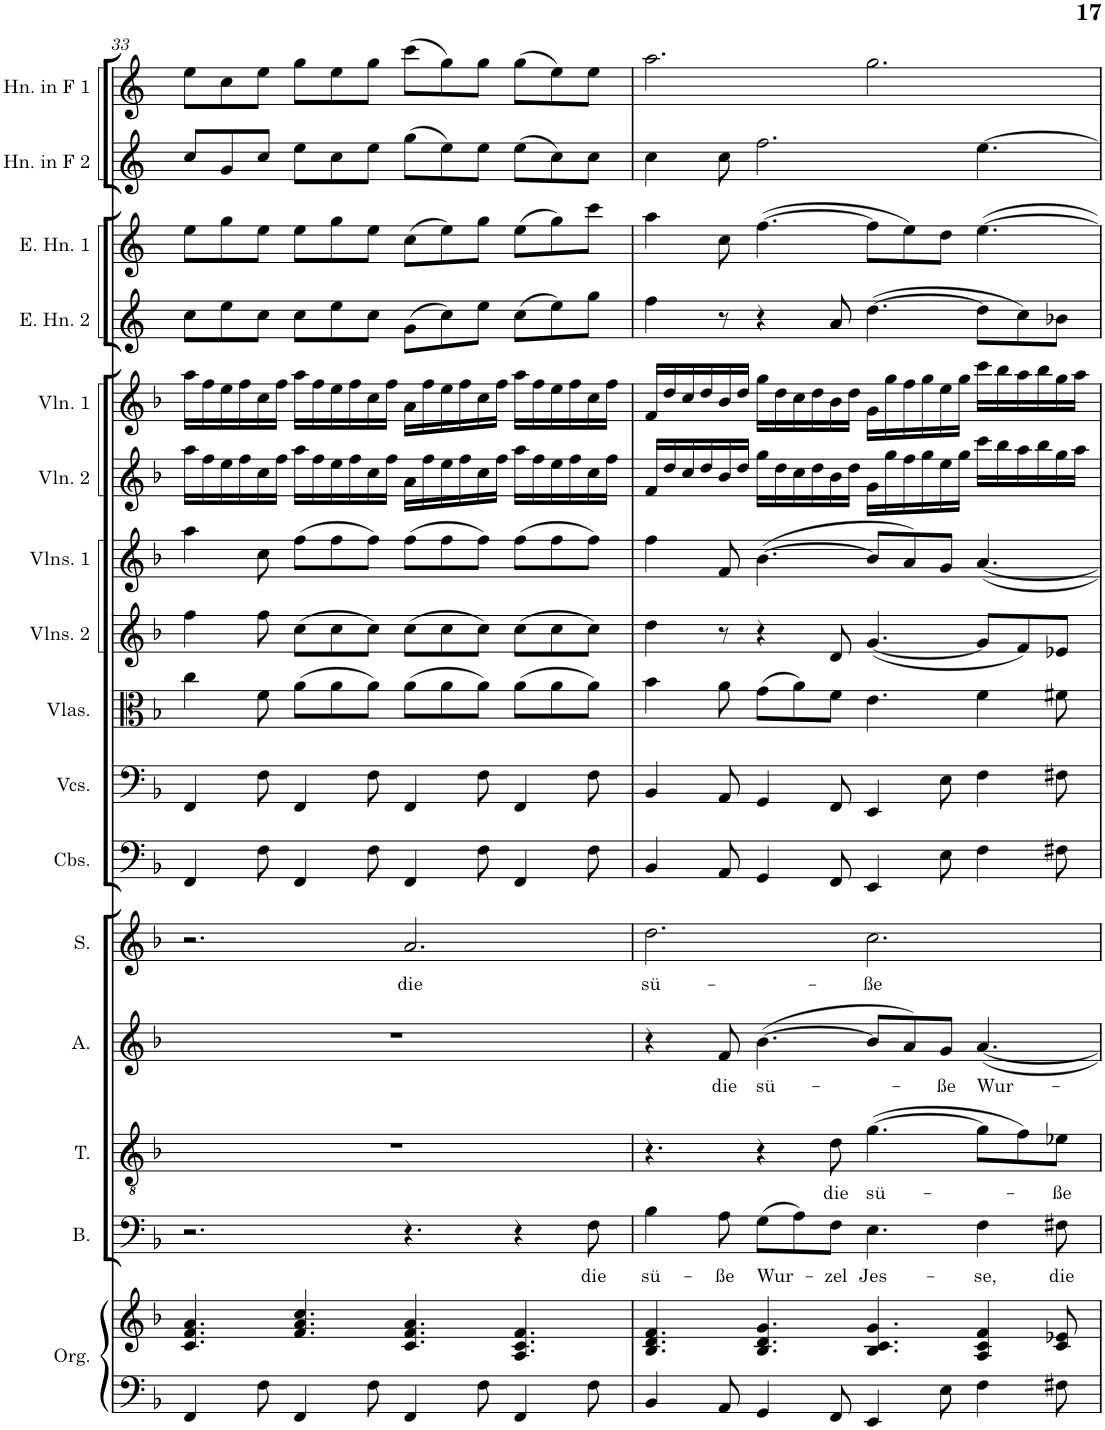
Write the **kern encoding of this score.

**kern	**kern	**kern	**text	**kern	**text	**kern	**text	**kern	**text	**kern	**kern	**kern	**kern	**kern	**kern	**kern	**kern	**kern	**kern	**kern
*part16	*part16	*part15	*part15	*part14	*part14	*part13	*part13	*part12	*part12	*part11	*part10	*part9	*part8	*part7	*part6	*part5	*part4	*part3	*part2	*part1
*staff17	*staff16	*staff15	*staff15	*staff14	*staff14	*staff13	*staff13	*staff12	*staff12	*staff11	*staff10	*staff9	*staff8	*staff7	*staff6	*staff5	*staff4	*staff3	*staff2	*staff1
*I"Organ	*	*I"Bass	*	*I"Tenor	*	*I"Alto	*	*I"Soprano	*	*I"Contrabasses	*I"Violoncellos	*I"Violas	*I"Violins 2	*I"Violins 1	*I"Solo Violin 2	*I"Solo Violin 1	*I"English Horn 2	*I"English Horn 1	*I"Horn in F 2	*I"Horn in F 1
*I'Org.	*	*I'B.	*	*I'T.	*	*I'A.	*	*I'S.	*	*I'Cbs.	*I'Vcs.	*I'Vlas.	*I'Vlns. 2	*I'Vlns. 1	*I'Vln. 2	*I'Vln. 1	*I'E. Hn. 2	*I'E. Hn. 1	*I'Hn. in F 2	*I'Hn. in F 1
!!LO:PB:g=z
*clefF4	*clefG2	*clefF4	*	*clefGv2	*	*clefG2	*	*clefG2	*	*clefF4	*clefF4	*clefC3	*clefG2	*clefG2	*clefG2	*clefG2	*clefG2	*clefG2	*clefG2	*clefG2
*	*	*	*	*	*	*	*	*	*	*Trd7c12	*	*	*	*	*	*	*Trd4c7	*Trd4c7	*Trd4c7	*Trd4c7
*k[b-]	*k[b-]	*k[b-]	*	*k[b-]	*	*k[b-]	*	*k[b-]	*	*k[b-]	*k[b-]	*k[b-]	*k[b-]	*k[b-]	*k[b-]	*k[b-]	*k[]	*k[]	*k[]	*k[]
*M12/8	*M12/8	*M12/8	*	*M12/8	*	*M12/8	*	*M12/8	*	*M12/8	*M12/8	*M12/8	*M12/8	*M12/8	*M12/8	*M12/8	*M12/8	*M12/8	*M12/8	*M12/8
=33	=33	=33	=33	=33	=33	=33	=33	=33	=33	=33	=33	=33	=33	=33	=33	=33	=33	=33	=33	=33
4FF/	4.c/ 4.f/ 4.a/	2.r	.	1.r	.	1.r	.	2.r	.	4FF/	4FF/	4cc\	4ff\	4aa\	16aa\LL	16aa\LL	8cc\L	8ee\L	8cc/L	8ee\L
.	.	.	.	.	.	.	.	.	.	.	.	.	.	.	16ff\	16ff\	.	.	.	.
.	.	.	.	.	.	.	.	.	.	.	.	.	.	.	16ee\	16ee\	8ee\	8gg\	8g/	8cc\
.	.	.	.	.	.	.	.	.	.	.	.	.	.	.	16ff\	16ff\	.	.	.	.
8F\	.	.	.	.	.	.	.	.	.	8F\	8F\	8f\	8ff\	8cc\	16cc\	16cc\	8cc\J	8ee\J	8cc/J	8ee\J
.	.	.	.	.	.	.	.	.	.	.	.	.	.	.	16ff\JJ	16ff\JJ	.	.	.	.
4FF/	4.f/ 4.a/ 4.cc/	.	.	.	.	.	.	.	.	4FF/	4FF/	(8a\L	(8cc\L	(8ff\L	16aa\LL	16aa\LL	8cc\L	8ee\L	8ee\L	8gg\L
.	.	.	.	.	.	.	.	.	.	.	.	.	.	.	16ff\	16ff\	.	.	.	.
.	.	.	.	.	.	.	.	.	.	.	.	8a\	8cc\	8ff\	16ee\	16ee\	8ee\	8gg\	8cc\	8ee\
.	.	.	.	.	.	.	.	.	.	.	.	.	.	.	16ff\	16ff\	.	.	.	.
8F\	.	.	.	.	.	.	.	.	.	8F\	8F\	8a\J)	8cc\J)	8ff\J)	16cc\	16cc\	8cc\J	8ee\J	8ee\J	8gg\J
.	.	.	.	.	.	.	.	.	.	.	.	.	.	.	16ff\JJ	16ff\JJ	.	.	.	.
!	!	!	!	!	!	!	!	!	!LO:LY:b	!	!	!	!	!	!	!	!	!	!	!
4FF/	4.c/ 4.f/ 4.a/	4.r	.	.	.	.	.	2.a/	die	4FF/	4FF/	(8a\L	(8cc\L	(8ff\L	16a\LL	16a\LL	(8g\L	(8cc\L	(8gg\L	(8ccc\L
.	.	.	.	.	.	.	.	.	.	.	.	.	.	.	16ff\	16ff\	.	.	.	.
.	.	.	.	.	.	.	.	.	.	.	.	8a\	8cc\	8ff\	16ee\	16ee\	8cc\)	8ee\)	8ee\)	8gg\)
.	.	.	.	.	.	.	.	.	.	.	.	.	.	.	16ff\	16ff\	.	.	.	.
8F\	.	.	.	.	.	.	.	.	.	8F\	8F\	8a\J)	8cc\J)	8ff\J)	16cc\	16cc\	8ee\J	8gg\J	8ee\J	8gg\J
.	.	.	.	.	.	.	.	.	.	.	.	.	.	.	16ff\JJ	16ff\JJ	.	.	.	.
4FF/	4.A/ 4.c/ 4.f/	4r	.	.	.	.	.	.	.	4FF/	4FF/	(8a\L	(8cc\L	(8ff\L	16aa\LL	16aa\LL	(8cc\L	(8ee\L	(8ee\L	(8gg\L
.	.	.	.	.	.	.	.	.	.	.	.	.	.	.	16ff\	16ff\	.	.	.	.
.	.	.	.	.	.	.	.	.	.	.	.	8a\	8cc\	8ff\	16ee\	16ee\	8ee\)	8gg\)	8cc\)	8ee\)
.	.	.	.	.	.	.	.	.	.	.	.	.	.	.	16ff\	16ff\	.	.	.	.
!	!	!	!LO:LY:b	!	!	!	!	!	!	!	!	!	!	!	!	!	!	!	!	!
8F\	.	8F\	die	.	.	.	.	.	.	8F\	8F\	8a\J)	8cc\J)	8ff\J)	16cc\	16cc\	8gg\J	8ccc\J	8cc\J	8ee\J
.	.	.	.	.	.	.	.	.	.	.	.	.	.	.	16ff\JJ	16ff\JJ	.	.	.	.
=34	=34	=34	=34	=34	=34	=34	=34	=34	=34	=34	=34	=34	=34	=34	=34	=34	=34	=34	=34	=34
!	!	!	!LO:LY:b	!	!	!	!	!	!LO:LY:b	!	!	!	!	!	!	!	!	!	!	!
4BB-/	4.B-/ 4.d/ 4.f/	4B-\	sü-	4.r	.	4r	.	2.dd\	sü-	4BB-/	4BB-/	4b-\	4dd\	4ff\	16f/LL	16f/LL	4ff\	4aa\	4cc\	2.aa\
.	.	.	.	.	.	.	.	.	.	.	.	.	.	.	16dd/	16dd/	.	.	.	.
.	.	.	.	.	.	.	.	.	.	.	.	.	.	.	16cc/	16cc/	.	.	.	.
.	.	.	.	.	.	.	.	.	.	.	.	.	.	.	16dd/	16dd/	.	.	.	.
!	!	!	!LO:LY:b	!	!	!	!LO:LY:b	!	!	!	!	!	!	!	!	!	!	!	!	!
8AA/	.	8A\	-ße	.	.	8f/	die	.	.	8AA/	8AA/	8a\	8r	8f/	16b-/	16b-/	8r	8cc\	8cc\	.
.	.	.	.	.	.	.	.	.	.	.	.	.	.	.	16dd/JJ	16dd/JJ	.	.	.	.
!	!	!	!LO:LY:b	!	!	!	!LO:LY:b	!	!	!	!	!	!	!	!	!	!	!	!	!
4GG/	4.B-/ 4.d/ 4.g/	(8G\L	Wur-	4r	.	([4.b-\	sü-	.	.	4GG/	4GG/	(8g\L	4r	([4.b-\	16gg\LL	16gg\LL	4r	([4.ff\	2.ff\	.
.	.	.	.	.	.	.	.	.	.	.	.	.	.	.	16dd\	16dd\	.	.	.	.
.	.	8A\)	.	.	.	.	.	.	.	.	.	8a\)	.	.	16cc\	16cc\	.	.	.	.
.	.	.	.	.	.	.	.	.	.	.	.	.	.	.	16dd\	16dd\	.	.	.	.
!	!	!	!LO:LY:b	!	!LO:LY:b	!	!	!	!	!	!	!	!	!	!	!	!	!	!	!
8FF/	.	8F\J	-zel	8d\	die	.	.	.	.	8FF/	8FF/	8f\J	8d/	.	16b-\	16b-\	8a/	.	.	.
.	.	.	.	.	.	.	.	.	.	.	.	.	.	.	16dd\JJ	16dd\JJ	.	.	.	.
!	!	!	!LO:LY:b	!	!LO:LY:b	!	!	!	!LO:LY:b	!	!	!	!	!	!	!	!	!	!	!
4EE/	4.B-/ 4.c/ 4.g/	4.E\	Jes-	([4.g\	sü-	8b-/L]	.	2.cc\	-ße	4EE/	4EE/	4.e\	([4.g/	8b-/L]	16g\LL	16g\LL	([4.dd\	8ff\L]	.	2.gg\
.	.	.	.	.	.	.	.	.	.	.	.	.	.	.	16gg\	16gg\	.	.	.	.
.	.	.	.	.	.	8a/)	.	.	.	.	.	.	.	8a/)	16ff\	16ff\	.	8ee\)	.	.
.	.	.	.	.	.	.	.	.	.	.	.	.	.	.	16gg\	16gg\	.	.	.	.
!	!	!	!	!	!	!	!LO:LY:b	!	!	!	!	!	!	!	!	!	!	!	!	!
8E\	.	.	.	.	.	8g/J	-ße	.	.	8E\	8E\	.	.	8g/J	16ee\	16ee\	.	8dd\J	.	.
.	.	.	.	.	.	.	.	.	.	.	.	.	.	.	16gg\JJ	16gg\JJ	.	.	.	.
!	!	!	!LO:LY:b	!	!	!	!LO:LY:b	!	!	!	!	!	!	!	!	!	!	!	!	!
4F\	4A/ 4c/ 4f/	4F\	-se,	8g\L]	.	[4.a/	Wur-	.	.	4F\	4F\	4f\	8g/L]	[4.a/	16ccc\LL	16ccc\LL	8dd\L]	[4.ee\	[4.ee\	.
.	.	.	.	.	.	.	.	.	.	.	.	.	.	.	16bb-\	16bb-\	.	.	.	.
.	.	.	.	8f\)	.	.	.	.	.	.	.	.	8f/)	.	16aa\	16aa\	8cc\)	.	.	.
.	.	.	.	.	.	.	.	.	.	.	.	.	.	.	16bb-\	16bb-\	.	.	.	.
!	!	!	!LO:LY:b	!	!LO:LY:b	!	!	!	!	!	!	!	!	!	!	!	!	!	!	!
8F#X\	8c/ 8e-X/	8F#X\	die	8e-X\J	-ße	.	.	.	.	8F#X\	8F#X\	8f#X\	8e-X/J	.	16gg\	16gg\	8b-X\J	.	.	.
.	.	.	.	.	.	.	.	.	.	.	.	.	.	.	16aa\JJ	16aa\JJ	.	.	.	.
=	=	=	=	=	=	=	=	=	=	=	=	=	=	=	=	=	=	=	=	=
*-	*-	*-	*-	*-	*-	*-	*-	*-	*-	*-	*-	*-	*-	*-	*-	*-	*-	*-	*-	*-
